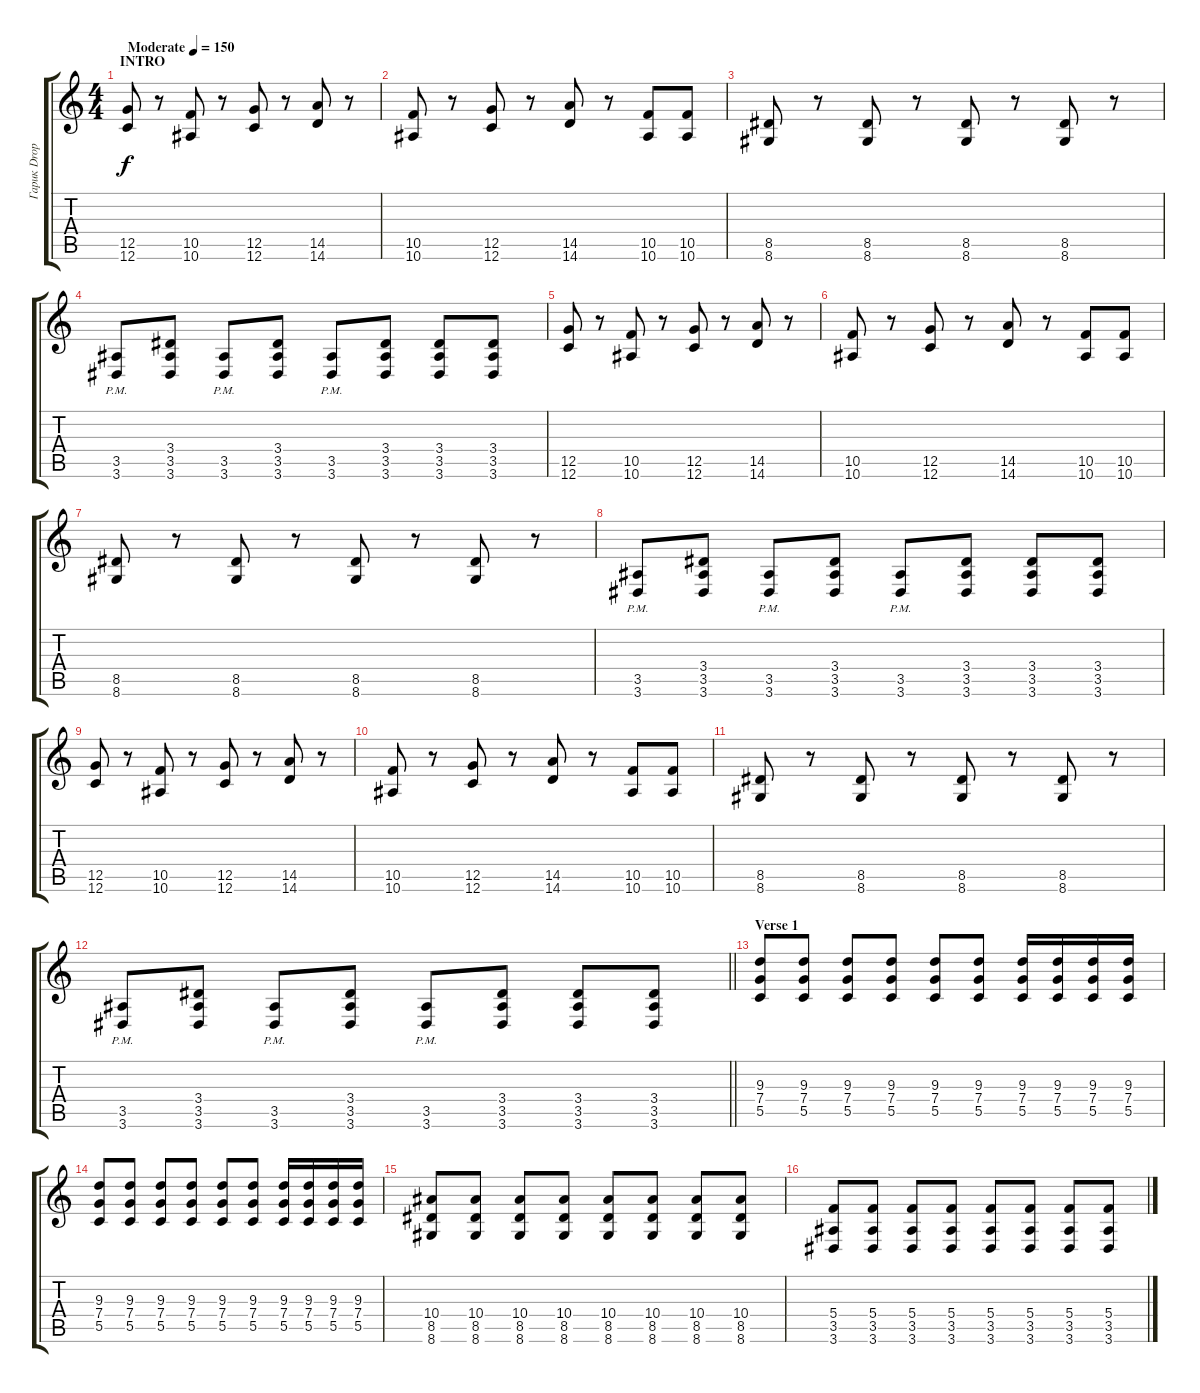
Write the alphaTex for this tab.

\track ("Гарик Dropped C" "Гарик Drop") {instrument distortionguitar}
\staff {score tabs}
\tuning (D4 A3 F3 C3 G2 C2) {hide}
\ts (4 4)
\section ("" "INTRO")
\tempo (150 "Moderate")
\clef g2
\ks c
(12.5 12.6).8{dy f instrument distortionguitar} r.8 (10.5 10.6).8 r.8 (12.5 12.6).8 r.8 (14.5 14.6).8 r.8 |
(10.5 10.6).8 r.8 (12.5 12.6).8 r.8 (14.5 14.6).8 r.8 (10.5 10.6).8 (10.5 10.6).8 |
(8.5 8.6).8 r.8 (8.5 8.6).8 r.8 (8.5 8.6).8 r.8 (8.5 8.6).8 r.8 |
(3.5{pm} 3.6).8 (3.4 3.5 3.6).8 (3.5{pm} 3.6).8 (3.4 3.5 3.6).8 (3.5{pm} 3.6).8 (3.4 3.5 3.6).8 (3.4 3.5 3.6).8 (3.4 3.5 3.6).8 |
(12.5 12.6).8 r.8 (10.5 10.6).8 r.8 (12.5 12.6).8 r.8 (14.5 14.6).8 r.8 |
(10.5 10.6).8 r.8 (12.5 12.6).8 r.8 (14.5 14.6).8 r.8 (10.5 10.6).8 (10.5 10.6).8 |
(8.5 8.6).8 r.8 (8.5 8.6).8 r.8 (8.5 8.6).8 r.8 (8.5 8.6).8 r.8 |
(3.5{pm} 3.6).8 (3.4 3.5 3.6).8 (3.5{pm} 3.6).8 (3.4 3.5 3.6).8 (3.5{pm} 3.6).8 (3.4 3.5 3.6).8 (3.4 3.5 3.6).8 (3.4 3.5 3.6).8 |
(12.5 12.6).8 r.8 (10.5 10.6).8 r.8 (12.5 12.6).8 r.8 (14.5 14.6).8 r.8 |
(10.5 10.6).8 r.8 (12.5 12.6).8 r.8 (14.5 14.6).8 r.8 (10.5 10.6).8 (10.5 10.6).8 |
(8.5 8.6).8 r.8 (8.5 8.6).8 r.8 (8.5 8.6).8 r.8 (8.5 8.6).8 r.8 |
\barLineRight lightlight
(3.5{pm} 3.6).8 (3.4 3.5 3.6).8 (3.5{pm} 3.6).8 (3.4 3.5 3.6).8 (3.5{pm} 3.6).8 (3.4 3.5 3.6).8 (3.4 3.5 3.6).8 (3.4 3.5 3.6).8 |
\section ("" "Verse 1")
(9.3 7.4 5.5).8 (9.3 7.4 5.5).8 (9.3 7.4 5.5).8 (9.3 7.4 5.5).8 (9.3 7.4 5.5).8 (9.3 7.4 5.5).8 (9.3 7.4 5.5).16 (9.3 7.4 5.5).16 (9.3 7.4 5.5).16 (9.3 7.4 5.5).16 |
(9.3 7.4 5.5).8 (9.3 7.4 5.5).8 (9.3 7.4 5.5).8 (9.3 7.4 5.5).8 (9.3 7.4 5.5).8 (9.3 7.4 5.5).8 (9.3 7.4 5.5).16 (9.3 7.4 5.5).16 (9.3 7.4 5.5).16 (9.3 7.4 5.5).16 |
(10.4 8.5 8.6).8 (10.4 8.5 8.6).8 (10.4 8.5 8.6).8 (10.4 8.5 8.6).8 (10.4 8.5 8.6).8 (10.4 8.5 8.6).8 (10.4 8.5 8.6).8 (10.4 8.5 8.6).8 |
(5.4 3.5 3.6).8 (5.4 3.5 3.6).8 (5.4 3.5 3.6).8 (5.4 3.5 3.6).8 (5.4 3.5 3.6).8 (5.4 3.5 3.6).8 (5.4 3.5 3.6).8 (5.4 3.5 3.6).8
